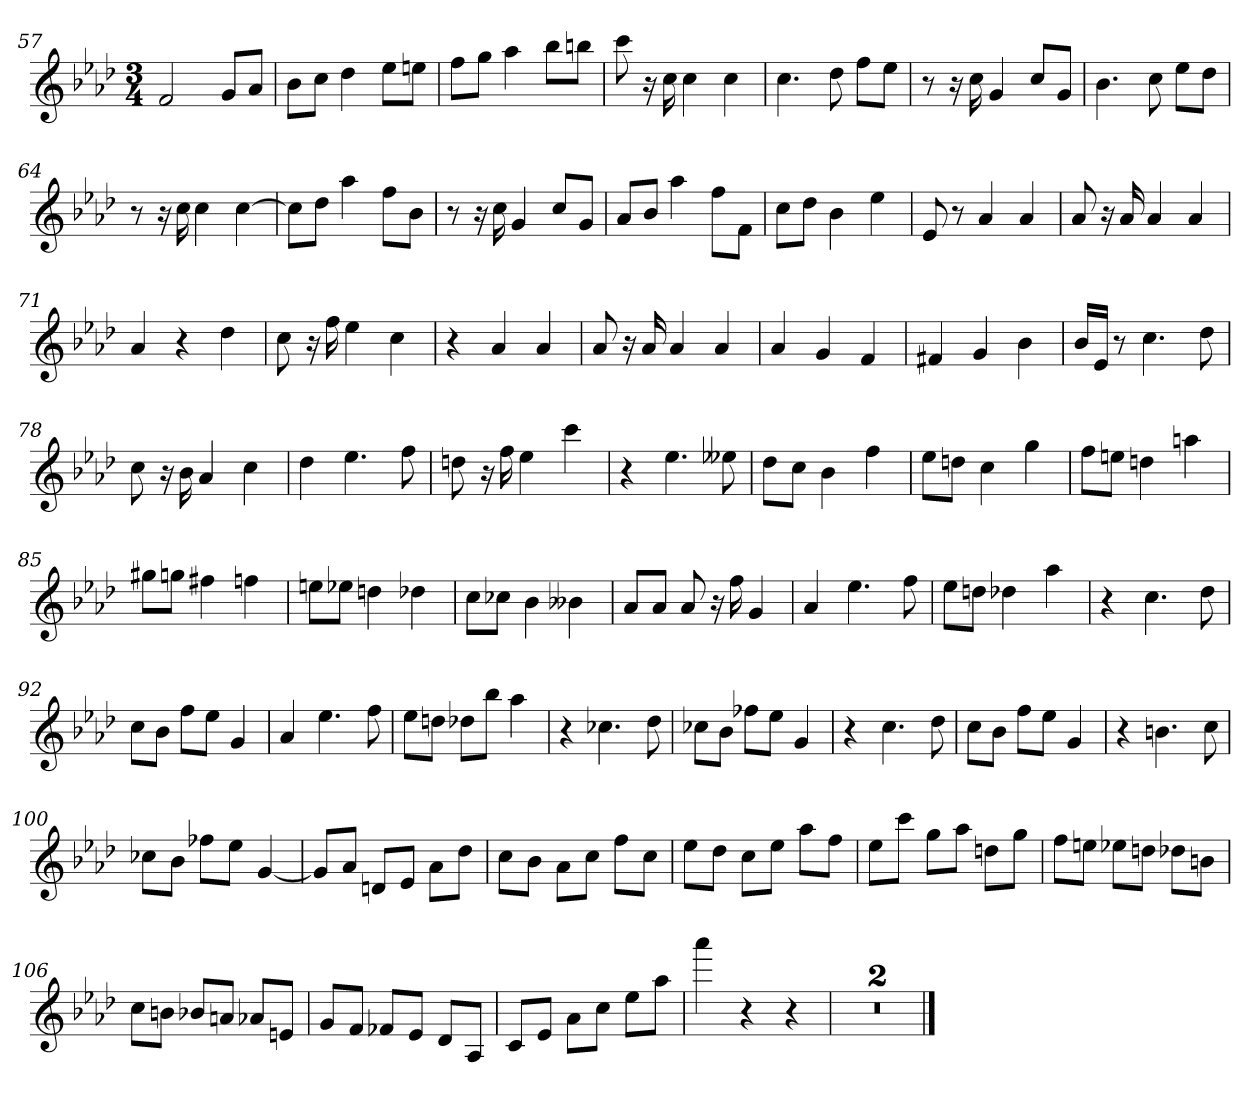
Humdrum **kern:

**kern
*part1
*staff1
*clefG2
*k[b-e-a-d-]
*A-:
*M3/4
=57
2f
8g/L
8a-/J
=58
8b-\L
8cc\J
4dd-
8ee-\L
8een\J
=59
8ff\L
8gg\J
4aa-
8bb-\L
8bbn\J
=60
8ccc
16r
16cc
4cc
4cc
=61
4.cc
8dd-
8ff\L
8ee-\J
=62
8r
16r
16cc
4g
8cc/L
8g/J
=63
4.b-
8cc
8ee-\L
8dd-\J
=64
8r
16r
16cc
4cc
[4cc
=65
8cc\L]
8dd-\J
4aa-
8ff\L
8b-\J
=66
8r
16r
16cc
4g
8cc/L
8g/J
=67
8a-/L
8b-/J
4aa-
8ff\L
8f\J
=68
8cc\L
8dd-\J
4b-
4ee-
=69
8e-
8r
4a-
4a-
=70
8a-
16r
16a-
4a-
4a-
=71
4a-
4r
4dd-
=72
8cc
16r
16ff
4ee-
4cc
=73
4r
4a-
4a-
=74
8a-
16r
16a-
4a-
4a-
=75
4a-
4g
4f
=76
4f#X
4g
4b-
=77
16b-/LL
16e-/JJ
8r
4.cc
8dd-
=78
8cc
16r
16b-
4a-
4cc
=79
4dd-
4.ee-
8ff
=80
8ddn
16r
16ff
4ee-
4ccc
=81
4r
4.ee-
8ee--X
=82
8dd-\L
8cc\J
4b-
4ff
=83
8ee-\L
8ddn\J
4cc
4gg
=84
8ff\L
8een\J
4ddn
4aan
=85
8gg#X\L
8ggn\J
4ff#X
4ffn
=86
8een\L
8ee-X\J
4ddn
4dd-X
=87
8cc\L
8cc-X\J
4b-
4b--X
=88
8a-/L
8a-/J
8a-
16r
16ff
4g
=89
4a-
4.ee-
8ff
=90
8ee-\L
8ddn\J
4dd-X
4aa-
=91
4r
4.cc
8dd-
=92
8cc\L
8b-\J
8ff\L
8ee-\J
4g
=93
4a-
4.ee-
8ff
=94
8ee-\L
8ddn\J
8dd-X\L
8bb-\J
4aa-
=95
4r
4.cc-X
8dd-
=96
8cc-X\L
8b-\J
8ff-X\L
8ee-\J
4g
=97
4r
4.cc
8dd-
=98
8cc\L
8b-\J
8ff\L
8ee-\J
4g
=99
4r
4.bn
8cc
=100
8cc-X\L
8b-\J
8ff-X\L
8ee-\J
[4g
=101
8g/L]
8a-/J
8dn/L
8e-/J
8a-\L
8dd-\J
=102
8cc\L
8b-\J
8a-\L
8cc\J
8ff\L
8cc\J
=103
8ee-\L
8dd-\J
8cc\L
8ee-\J
8aa-\L
8ff\J
=104
8ee-\L
8ccc\J
8gg\L
8aa-\J
8ddn\L
8gg\J
=105
8ff\L
8een\J
8ee-X\L
8ddn\J
8dd-X\L
8bn\J
=106
8cc\L
8bn\J
8b-X/L
8an/J
8a-X/L
8en/J
=107
8g/L
8f/J
8f-X/L
8e-/J
8d-/L
8A-/J
=108
8c/L
8e-/J
8a-\L
8cc\J
8ee-\L
8aa-\J
=109
4aaa-
4r
4r
=110
2.r
=111
2.r
==
*-
